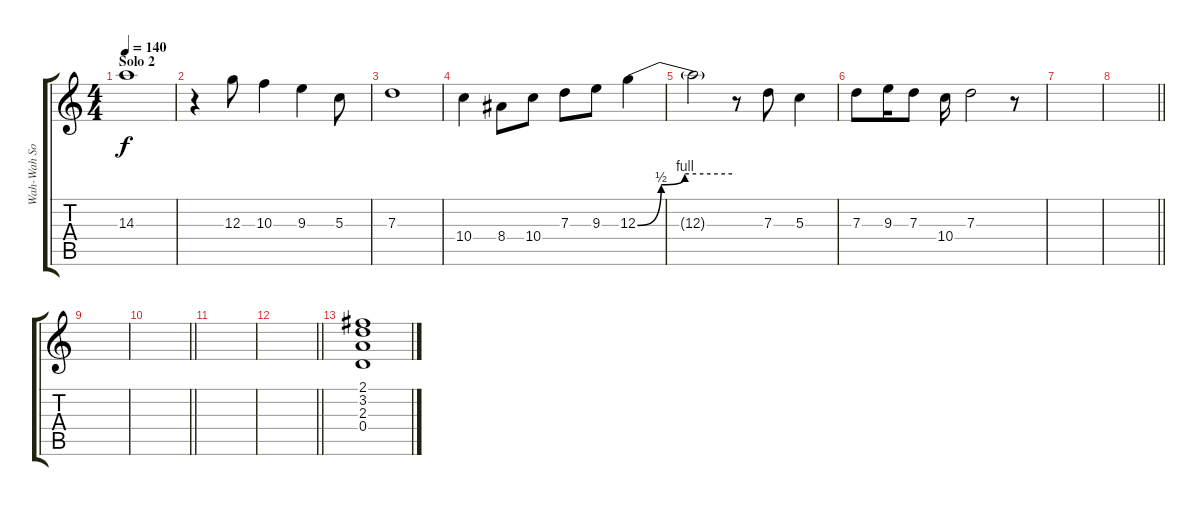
\track ("Wah-Wah Solo" "Wah-Wah So") {instrument electricguitarjazz}
\staff {score tabs}
\tuning (E4 B3 G3 D3 A2 E2) {hide}
\ts (4 4)
\section ("" "Solo 2")
\tempo 140
\clef g2
\ks c
14.3.1{dy f} |
r.4 12.3.8 10.3.4 9.3.4 5.3.8 |
7.3.1 |
10.4.4 8.4.8 10.4.8 7.3.8 9.3.8 12.3{be (custom 0 0 15 2 30 4 60 4)}.4 |
12.3{t}.2 r.8 7.3.8 5.3.4 |
7.3.8 9.3.16 7.3.8 10.4.16 7.3.2 r.8 |
|
\barLineRight lightlight
|
|
\barLineRight lightlight
|
|
\barLineRight lightlight
|
(2.1 3.2 2.3 0.4).1
